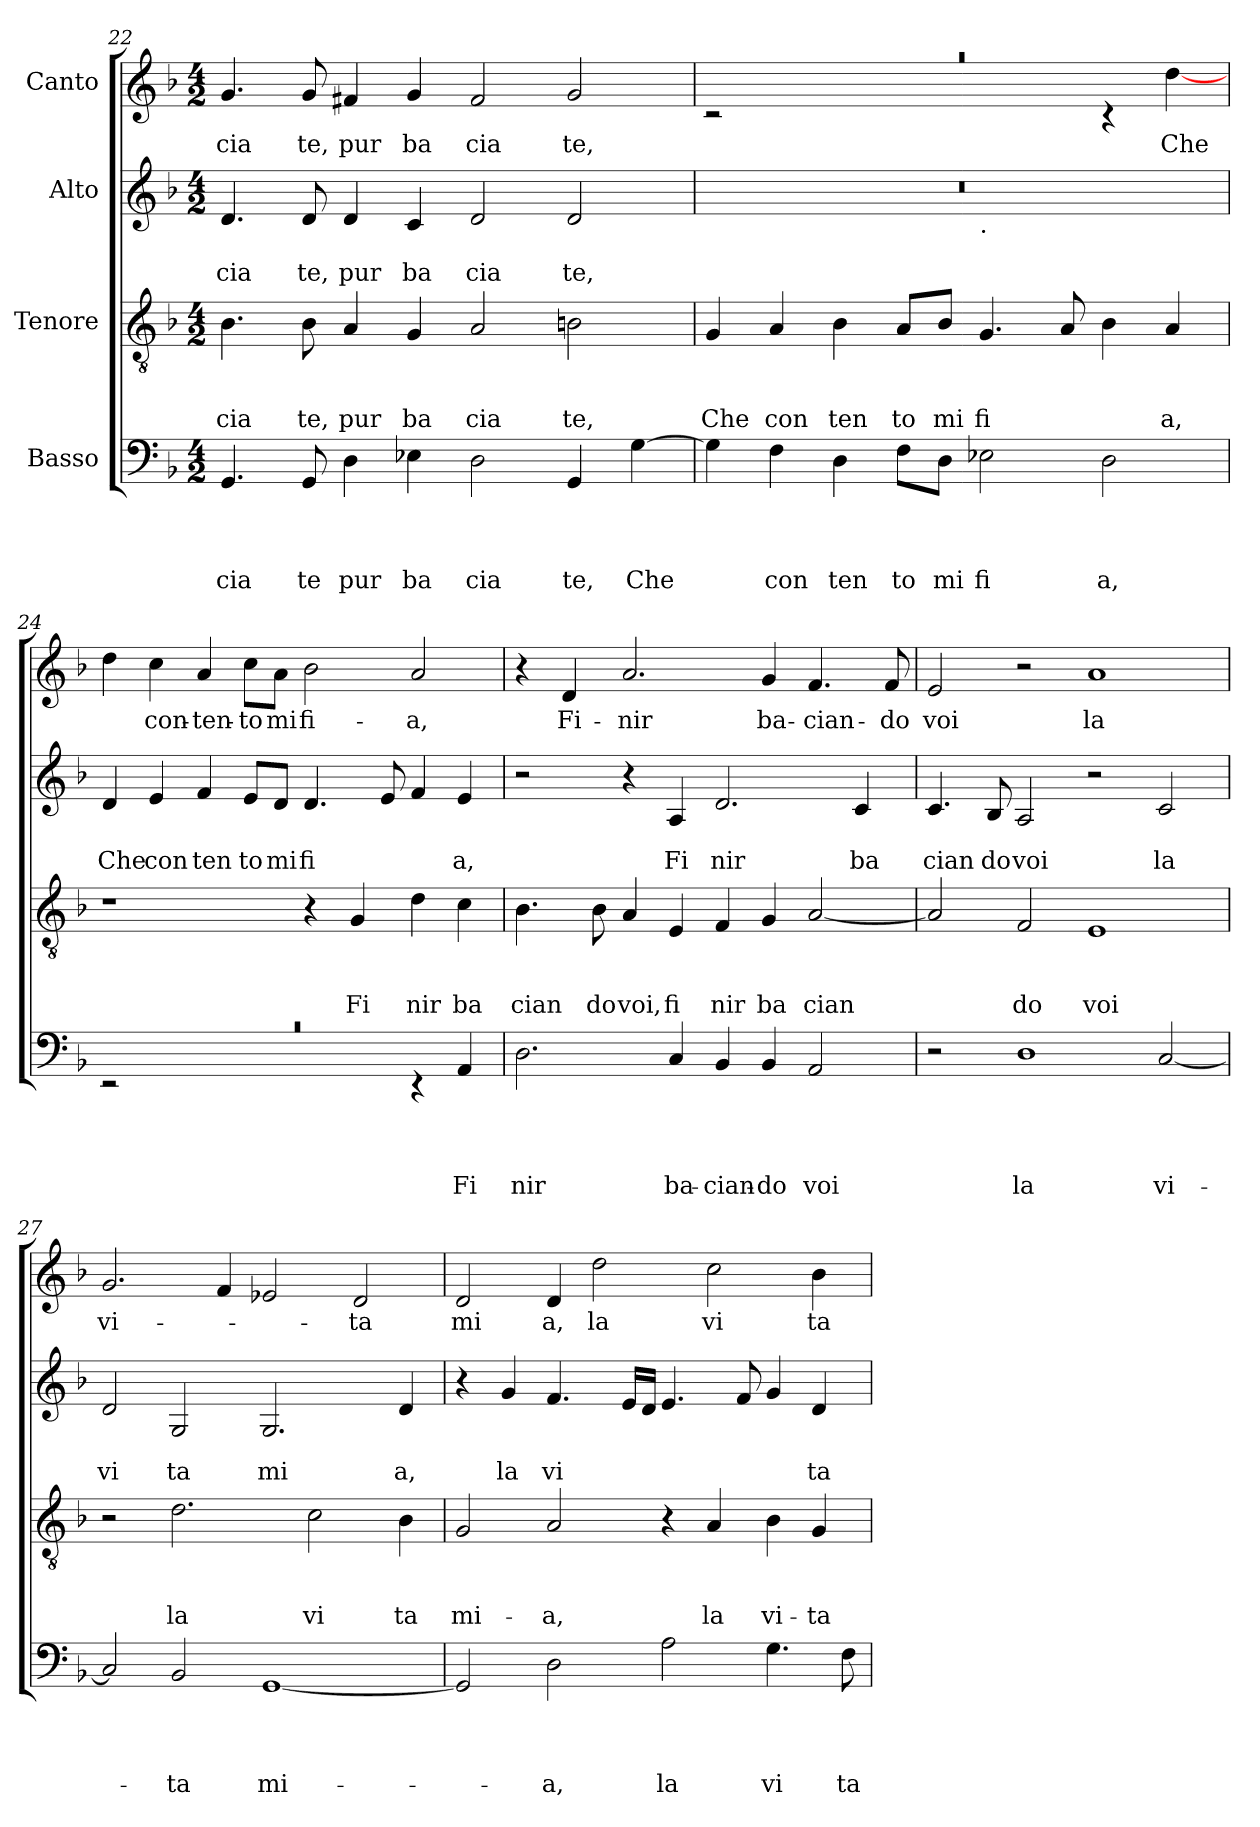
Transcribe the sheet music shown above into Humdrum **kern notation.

**kern	**text	**text	**text	**text	**kern	**text	**text	**text	**kern	**text	**text	**kern	**text
*part4	*part4	*part4	*part4	*part4	*part3	*part3	*part3	*part3	*part2	*part2	*part2	*part1	*part1
*staff4	*staff4	*staff4	*staff4	*staff4	*staff3	*staff3	*staff3	*staff3	*staff2	*staff2	*staff2	*staff1	*staff1
*I"Basso	*	*	*	*	*I"Tenore	*	*	*	*I"Alto	*	*	*I"Canto	*
*clefF4	*	*	*	*	*clefGv2	*	*	*	*clefG2	*	*	*clefG2	*
*k[b-]	*	*	*	*	*k[b-]	*	*	*	*k[b-]	*	*	*k[b-]	*
*F:	*	*	*	*	*F:	*	*	*	*F:	*	*	*F:	*
*M4/2	*	*	*	*	*M4/2	*	*	*	*M4/2	*	*	*M4/2	*
=22	=22	=22	=22	=22	=22	=22	=22	=22	=22	=22	=22	=22	=22
!	!	!	!	!LO:LY:b	!	!	!	!LO:LY:b	!	!	!LO:LY:b	!	!LO:LY:b
4.GG/	.	.	.	cia	4.B-\	.	.	cia	4.d/	.	cia	4.g/	cia
!	!	!	!	!LO:LY:b	!	!	!	!LO:LY:b	!	!	!LO:LY:b	!	!LO:LY:b
8GG/	.	.	.	te	8B-\	.	.	te,	8d/	.	te,	8g/	te,
!	!	!	!	!LO:LY:b	!	!	!	!LO:LY:b	!	!	!LO:LY:b	!	!LO:LY:b
4D\	.	.	.	pur	4A/	.	.	pur	4d/	.	pur	4f#X/	pur
!	!	!	!	!LO:LY:b	!	!	!	!LO:LY:b	!	!	!LO:LY:b	!	!LO:LY:b
4E-X\	.	.	.	ba	4G/	.	.	ba	4c/	.	ba	4g/	ba
!	!	!	!	!LO:LY:b	!	!	!	!LO:LY:b	!	!	!LO:LY:b	!	!LO:LY:b
2D\	.	.	.	cia	2A/	.	.	cia	2d/	.	cia	2f#/	cia
!	!	!	!	!LO:LY:b	!	!	!	!LO:LY:b	!	!	!LO:LY:b	!	!LO:LY:b
4GG/	.	.	.	te,	2Bn\	.	.	te,	2d/	.	te,	2g/	te,
!	!	!	!	!LO:LY:b	!	!	!	!	!	!	!	!	!
[>4G\	.	.	.	Che	.	.	.	.	.	.	.	.	.
=23	=23	=23	=23	=23	=23	=23	=23	=23	=23	=23	=23	=23	=23
!	!	!	!	!	!	!	!	!LO:LY:b	!	!	!	!LO:N:vis=1	!
*	*	*	*	*	*	*	*	*	*^	*	*	*^	*
4G\]	.	.	.	.	4G/	.	.	Che	0r	1ryy	.	.	0raa	2rc	.
!	!	!	!	!LO:LY:b	!	!	!	!LO:LY:b	!	!	!	!	!	!	!
4F\	.	.	.	con	4A/	.	.	con	.	.	.	.	.	.	.
!	!	!	!	!LO:LY:b	!	!	!	!LO:LY:b	!	!	!	!	!	!	!
4D\	.	.	.	ten	4B-\	.	.	ten	.	.	.	.	.	1ryy	.
!	!	!	!	!LO:LY:b	!	!	!	!LO:LY:b	!	!	!	!	!	!	!
8F\L	.	.	.	to	8A/L	.	.	to	.	.	.	.	.	.	.
!	!	!	!	!LO:LY:b	!	!	!	!LO:LY:b	!	!	!	!	!	!	!
8D\J	.	.	.	mi	8B-/J	.	.	mi	.	.	.	.	.	.	.
!	!	!	!	!	!	!	!	!	!	!LO:TX:b:t=.	!	!	!	!	!
!	!	!	!	!LO:LY:b	!	!	!	!LO:LY:b	!	!	!	!	!	!	!
2E-X\	.	.	.	fi	4.G/	.	.	fi	.	1ryy	.	.	.	.	.
.	.	.	.	.	8A/	.	.	.	.	.	.	.	.	.	.
!	!	!	!	!LO:LY:b	!	!	!	!	!	!	!	!	!	!	!
2D\	.	.	.	a,	4B-\	.	.	.	.	.	.	.	.	4rc	.
!	!	!	!	!	!	!	!	!LO:LY:b	!	!	!	!	!	!	!LO:LY:b
.	.	.	.	.	4A/	.	.	a,	.	.	.	.	.	[<4dd\	Che
!!LO:LB:g=z
=24	=24	=24	=24	=24	=24	=24	=24	=24	=24	=24	=24	=24	=24	=24	=24
!LO:N:vis=1	!	!	!	!	!	!	!	!	!	!	!	!LO:LY:b	!	!	!
*	*	*	*	*	*	*	*	*	*v	*v	*	*	*	*	*
*^	*	*	*	*	*	*	*	*	*	*	*	*v	*v	*
0rc	2rEE	.	.	.	.	1r	.	.	.	4d/	.	Che	4dd\	.
!	!	!	!	!	!	!	!	!	!	!	!	!LO:LY:b	!	!LO:LY:b
.	.	.	.	.	.	.	.	.	.	4e/	.	con	4cc\	con-
!	!	!	!	!	!	!	!	!	!	!	!	!LO:LY:b	!	!LO:LY:b
.	1ryy	.	.	.	.	.	.	.	.	4f/	.	ten	4a/	-ten-
!	!	!	!	!	!	!	!	!	!	!	!	!LO:LY:b	!	!LO:LY:b
.	.	.	.	.	.	.	.	.	.	8e/L	.	to	8cc\L	-to
!	!	!	!	!	!	!	!	!	!	!	!	!LO:LY:b	!	!LO:LY:b
.	.	.	.	.	.	.	.	.	.	8d/J	.	mi	8a\J	mi
!	!	!	!	!	!	!	!	!	!	!	!	!LO:LY:b	!	!LO:LY:b
.	.	.	.	.	.	4r	.	.	.	4.d/	.	fi	2b-\	fi-
!	!	!	!	!	!	!	!	!	!LO:LY:b	!	!	!	!	!
.	.	.	.	.	.	4G/	.	.	Fi	.	.	.	.	.
.	.	.	.	.	.	.	.	.	.	8e/	.	.	.	.
!	!	!	!	!	!	!	!	!	!LO:LY:b	!	!	!	!	!LO:LY:b
.	4rEE	.	.	.	.	4d\	.	.	nir	4f/	.	.	2a/	-a,
!	!	!	!	!	!LO:LY:b	!	!	!	!LO:LY:b	!	!	!LO:LY:b	!	!
.	4AA/	.	.	.	Fi-	4c\	.	.	ba	4e/	.	a,	.	.
=25	=25	=25	=25	=25	=25	=25	=25	=25	=25	=25	=25	=25	=25	=25
!	!	!	!	!	!LO:LY:b	!	!	!	!LO:LY:b	!	!	!	!	!
*v	*v	*	*	*	*	*	*	*	*	*	*	*	*	*
2.D\	.	.	.	-nir	4.B-\	.	.	cian	2r	.	.	4r	.
!	!	!	!	!	!	!	!	!	!	!	!	!	!LO:LY:b
.	.	.	.	.	.	.	.	.	.	.	.	4d/	Fi-
!	!	!	!	!	!	!	!	!LO:LY:b	!	!	!	!	!
.	.	.	.	.	8B-\	.	.	do	.	.	.	.	.
!	!	!	!	!	!	!	!	!LO:LY:b	!	!	!	!	!LO:LY:b
.	.	.	.	.	4A/	.	.	voi,	4r	.	.	2.a/	-nir
!	!	!	!	!LO:LY:b	!	!	!	!LO:LY:b	!	!	!LO:LY:b	!	!
4C/	.	.	.	ba-	4E/	.	.	fi	4A/	.	Fi	.	.
!	!	!	!	!LO:LY:b	!	!	!	!LO:LY:b	!	!	!LO:LY:b	!	!
4BB-/	.	.	.	-cian-	4F/	.	.	nir	2.d/	.	nir	.	.
!	!	!	!	!LO:LY:b	!	!	!	!LO:LY:b	!	!	!	!	!LO:LY:b
4BB-/	.	.	.	-do	4G/	.	.	ba	.	.	.	4g/	ba-
!	!	!	!	!LO:LY:b	!	!	!	!LO:LY:b	!	!	!	!	!LO:LY:b
2AA/	.	.	.	voi	[<2A/	.	.	cian	.	.	.	4.f/	-cian-
!	!	!	!	!	!	!	!	!	!	!	!LO:LY:b	!	!
.	.	.	.	.	.	.	.	.	4c/	.	ba	.	.
!	!	!	!	!	!	!	!	!	!	!	!	!	!LO:LY:b
.	.	.	.	.	.	.	.	.	.	.	.	8f/	-do
=26	=26	=26	=26	=26	=26	=26	=26	=26	=26	=26	=26	=26	=26
!	!	!	!	!	!	!	!	!	!	!	!LO:LY:b	!	!LO:LY:b
2r	.	.	.	.	2A/]	.	.	.	4.c/	.	cian	2e/	voi
!	!	!	!	!	!	!	!	!	!	!	!LO:LY:b	!	!
.	.	.	.	.	.	.	.	.	8B-/	.	do	.	.
!	!	!	!	!LO:LY:b	!	!	!	!LO:LY:b	!	!	!LO:LY:b	!	!
1D	.	.	.	la	2F/	.	.	do	2A/	.	voi	2r	.
!	!	!	!	!	!	!	!	!LO:LY:b	!	!	!	!	!LO:LY:b
.	.	.	.	.	1E	.	.	voi	2r	.	.	1a	la
!	!	!	!	!LO:LY:b	!	!	!	!	!	!	!LO:LY:b	!	!
[<2C/	.	.	.	vi-	.	.	.	.	2c/	.	la	.	.
=27	=27	=27	=27	=27	=27	=27	=27	=27	=27	=27	=27	=27	=27
!	!	!	!	!	!	!	!	!	!	!	!LO:LY:b	!	!LO:LY:b
2C/]	.	.	.	.	2r	.	.	.	2d/	.	vi	2.g/	vi-
!	!	!	!	!LO:LY:b	!	!	!	!LO:LY:b	!	!	!LO:LY:b	!	!
2BB-/	.	.	.	-ta	2.d\	.	.	la	2G/	.	ta	.	.
.	.	.	.	.	.	.	.	.	.	.	.	4f/	.
!	!	!	!	!LO:LY:b	!	!	!	!	!	!	!LO:LY:b	!	!
[<1GG	.	.	.	mi-	.	.	.	.	2.G/	.	mi	2e-X/	.
!	!	!	!	!	!	!	!	!LO:LY:b	!	!	!	!	!
.	.	.	.	.	2c\	.	.	vi	.	.	.	.	.
!	!	!	!	!	!	!	!	!	!	!	!	!	!LO:LY:b
.	.	.	.	.	.	.	.	.	.	.	.	2d/	-ta
!	!	!	!	!	!	!	!	!LO:LY:b	!	!	!LO:LY:b	!	!
.	.	.	.	.	4B-\	.	.	ta	4d/	.	a,	.	.
!!LO:PB:g=z
=28	=28	=28	=28	=28	=28	=28	=28	=28	=28	=28	=28	=28	=28
!	!	!	!	!	!	!	!	!LO:LY:b	!	!	!	!	!LO:LY:b
2GG/]	.	.	.	.	2G/	.	.	mi-	4r	.	.	2d/	mi
!	!	!	!	!	!	!	!	!	!	!	!LO:LY:b	!	!
.	.	.	.	.	.	.	.	.	4g/	.	la	.	.
!	!	!	!	!LO:LY:b	!	!	!	!LO:LY:b	!	!	!LO:LY:b	!	!LO:LY:b
2D\	.	.	.	-a,	2A/	.	.	-a,	4.f/	.	vi	4d/	a,
!	!	!	!	!	!	!	!	!	!	!	!	!	!LO:LY:b
.	.	.	.	.	.	.	.	.	.	.	.	2dd\	la
.	.	.	.	.	.	.	.	.	16e/LL	.	.	.	.
.	.	.	.	.	.	.	.	.	16d/JJ	.	.	.	.
!	!	!	!	!LO:LY:b	!	!	!	!	!	!	!	!	!
2A\	.	.	.	la	4r	.	.	.	4.e/	.	.	.	.
!	!	!	!	!	!	!	!	!LO:LY:b	!	!	!	!	!LO:LY:b
.	.	.	.	.	4A/	.	.	la	.	.	.	2cc\	vi
.	.	.	.	.	.	.	.	.	8f/	.	.	.	.
!	!	!	!	!LO:LY:b	!	!	!	!LO:LY:b	!	!	!	!	!
4.G\	.	.	.	vi	4B-\	.	.	vi-	4g/	.	.	.	.
!	!	!	!	!	!	!	!	!LO:LY:b	!	!	!LO:LY:b	!	!LO:LY:b
.	.	.	.	.	4G/	.	.	-ta	4d/	.	ta	4b-\	ta
!	!	!	!	!LO:LY:b	!	!	!	!	!	!	!	!	!
8F\	.	.	.	ta	.	.	.	.	.	.	.	.	.
=	=	=	=	=	=	=	=	=	=	=	=	=	=
*-	*-	*-	*-	*-	*-	*-	*-	*-	*-	*-	*-	*-	*-
